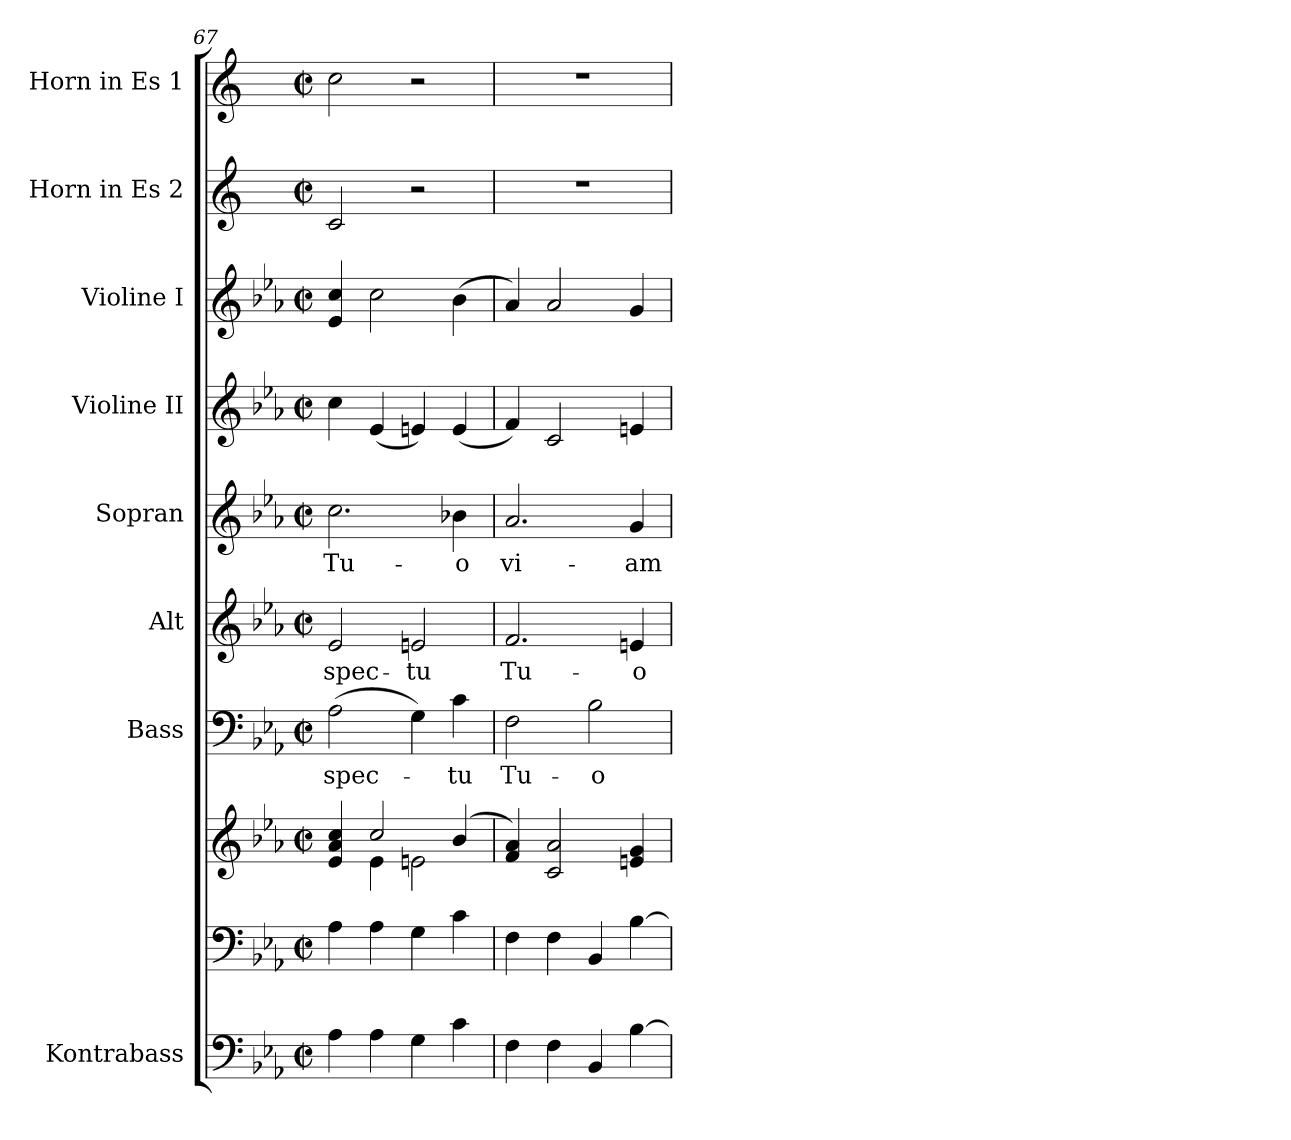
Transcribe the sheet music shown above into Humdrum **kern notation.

**kern	**kern	**kern	**kern	**text	**kern	**text	**kern	**text	**kern	**kern	**kern	**kern
*part9	*part8	*part8	*part7	*part7	*part6	*part6	*part5	*part5	*part4	*part3	*part2	*part1
*staff10	*staff9	*staff8	*staff7	*staff7	*staff6	*staff6	*staff5	*staff5	*staff4	*staff3	*staff2	*staff1
*I"Kontrabass	*	*	*I"Bass	*	*I"Alt	*	*I"Sopran	*	*I"Violine II	*I"Violine I	*I"Horn in Es 2	*I"Horn in Es 1
*I'Kb.	*	*	*I'B.	*	*I'A.	*	*I'S.	*	*I'Vl. II	*I'Vl. I	*	*
!!LO:PB:g=z
*clefF4	*clefF4	*clefG2	*clefF4	*	*clefG2	*	*clefG2	*	*clefG2	*clefG2	*clefG2	*clefG2
*ITrd7c12	*	*	*	*	*	*	*	*	*	*	*ITrd5c9	*ITrd5c9
*k[b-e-a-]	*k[b-e-a-]	*k[b-e-a-]	*k[b-e-a-]	*	*k[b-e-a-]	*	*k[b-e-a-]	*	*k[b-e-a-]	*k[b-e-a-]	*k[b-e-a-]	*k[b-e-a-]
*E-:	*E-:	*E-:	*E-:	*	*E-:	*	*E-:	*	*E-:	*E-:	*E-:	*E-:
*M2/2	*M2/2	*M2/2	*M2/2	*	*M2/2	*	*M2/2	*	*M2/2	*M2/2	*M2/2	*M2/2
*met(c|)	*met(c|)	*met(c|)	*met(c|)	*	*met(c|)	*	*met(c|)	*	*met(c|)	*met(c|)	*met(c|)	*met(c|)
=67	=67	=67	=67	=67	=67	=67	=67	=67	=67	=67	=67	=67
*	*	*^	*	*	*	*	*	*	*	*	*	*
!	!	!	!	!	!LO:LY:b	!	!LO:LY:b	!	!LO:LY:b	!	!	!	!
4AA-\	4A-\	4e-/ 4a-/ 4cc/	4ryy	(>2A-\	-spec-	2e-/	-spec-	2.cc\	Tu-	4cc\	4e-/ 4cc/	2E-/	2e-\
4AA-\	4A-\	2cc/	4e-\	.	.	.	.	.	.	(<4e-/	2cc\	.	.
!	!	!	!	!	!	!	!LO:LY:b	!	!	!	!	!	!
4GG\	4G\	.	2en\	4G\)	.	2en/	-tu	.	.	4en/)	.	2r	2r
!	!	!	!	!	!LO:LY:b	!	!	!	!LO:LY:b	!	!	!	!
4C\	4c\	(4b-/	.	4c\	-tu	.	.	4b-X\	-o	(<4e/	(>4b-\	.	.
*	*	*v	*v	*	*	*	*	*	*	*	*	*	*
=68	=68	=68	=68	=68	=68	=68	=68	=68	=68	=68	=68	=68
!	!	!	!	!LO:LY:b	!	!LO:LY:b	!	!LO:LY:b	!	!	!	!
4FF\	4F\	4f/ 4a-/)	2F\	Tu-	2.f/	Tu-	2.a-/	vi-	4f/)	4a-/)	1r	1r
4FF\	4F\	2c/ 2a-/	.	.	.	.	.	.	2c/	2a-/	.	.
!	!	!	!	!LO:LY:b	!	!	!	!	!	!	!	!
4BBB-/	4BB-/	.	2B-\	-o	.	.	.	.	.	.	.	.
!	!	!	!	!	!	!LO:LY:b	!	!LO:LY:b	!	!	!	!
[4BB-\	[4B-\	4en/ 4g/	.	.	4en/	-o	4g/	-am	4en/	4g/	.	.
=	=	=	=	=	=	=	=	=	=	=	=	=
*-	*-	*-	*-	*-	*-	*-	*-	*-	*-	*-	*-	*-
